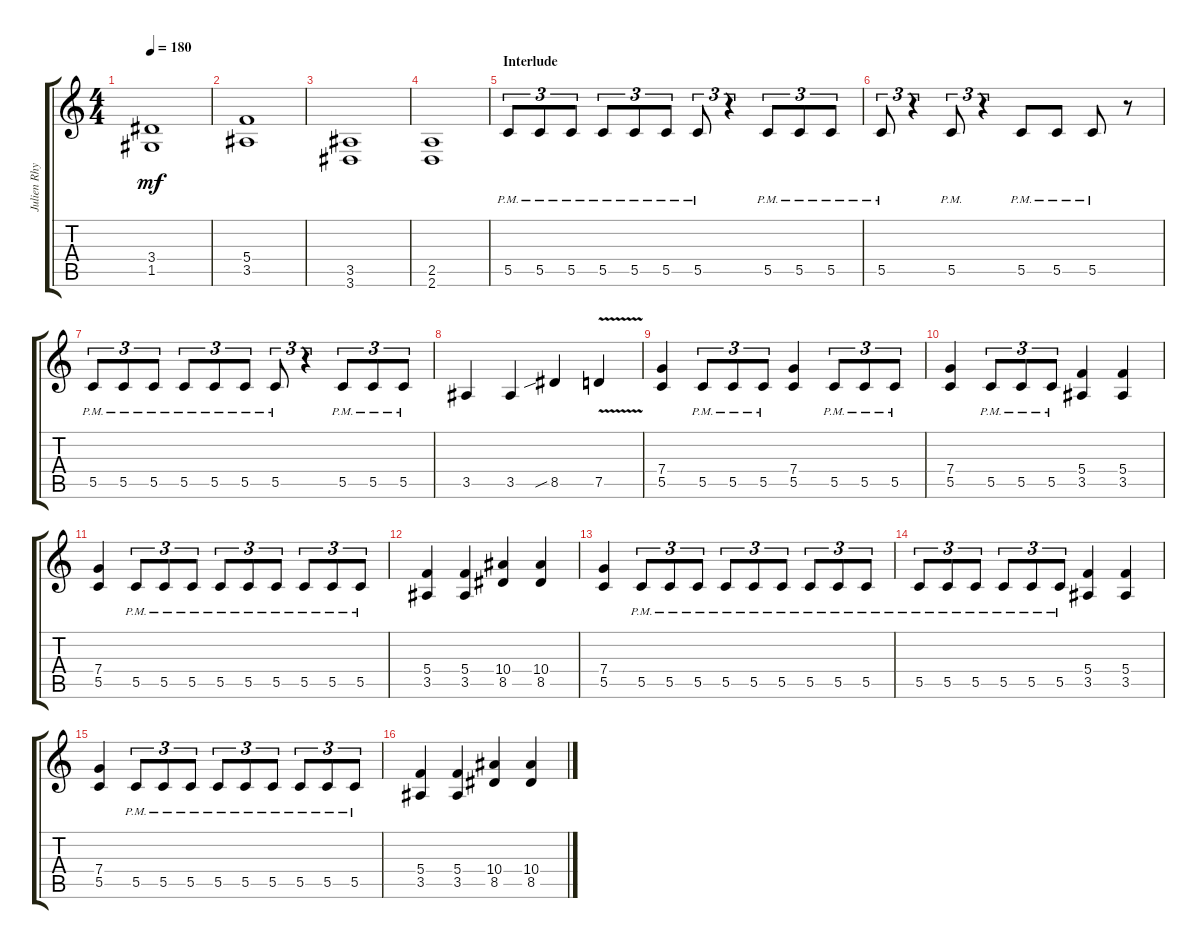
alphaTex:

\track ("Julien Rhythm" "Julien Rhy") {instrument distortionguitar}
\staff {score tabs}
\tuning (D4 A3 F3 C3 G2 C2) {hide}
\ts (4 4)
\tempo 180
\clef g2
\ks c
(3.4 1.5).1{dy mf} |
(5.4 3.5).1 |
(3.5 3.6).1 |
(2.5 2.6).1 |
\section ("" "Interlude")
5.5{pm}.8{tu (3 2)} 5.5{pm}.8{tu (3 2)} 5.5{pm}.8{tu (3 2)} 5.5{pm}.8{tu (3 2)} 5.5{pm}.8{tu (3 2)} 5.5{pm}.8{tu (3 2)} 5.5{pm}.8{tu (3 2)} r.4{tu (3 2)} 5.5{pm}.8{tu (3 2)} 5.5{pm}.8{tu (3 2)} 5.5{pm}.8{tu (3 2)} |
5.5{pm}.8{tu (3 2)} r.4{tu (3 2)} 5.5{pm}.8{tu (3 2)} r.4{tu (3 2)} 5.5{pm}.8 5.5{pm}.8 5.5{pm}.8 r.8 |
5.5{pm}.8{tu (3 2)} 5.5{pm}.8{tu (3 2)} 5.5{pm}.8{tu (3 2)} 5.5{pm}.8{tu (3 2)} 5.5{pm}.8{tu (3 2)} 5.5{pm}.8{tu (3 2)} 5.5{pm}.8{tu (3 2)} r.4{tu (3 2)} 5.5{pm}.8{tu (3 2)} 5.5{pm}.8{tu (3 2)} 5.5{pm}.8{tu (3 2)} |
3.5.4 3.5.4 8.5{sib}.4 7.5{v}.4 |
(7.4 5.5).4 5.5{pm}.8{tu (3 2)} 5.5{pm}.8{tu (3 2)} 5.5{pm}.8{tu (3 2)} (7.4 5.5).4 5.5{pm}.8{tu (3 2)} 5.5{pm}.8{tu (3 2)} 5.5{pm}.8{tu (3 2)} |
(7.4 5.5).4 5.5{pm}.8{tu (3 2)} 5.5{pm}.8{tu (3 2)} 5.5{pm}.8{tu (3 2)} (5.4 3.5).4 (5.4 3.5).4 |
(7.4 5.5).4 5.5{pm}.8{tu (3 2)} 5.5{pm}.8{tu (3 2)} 5.5{pm}.8{tu (3 2)} 5.5{pm}.8{tu (3 2)} 5.5{pm}.8{tu (3 2)} 5.5{pm}.8{tu (3 2)} 5.5{pm}.8{tu (3 2)} 5.5{pm}.8{tu (3 2)} 5.5{pm}.8{tu (3 2)} |
(5.4 3.5).4 (5.4 3.5).4 (10.4 8.5).4 (10.4 8.5).4 |
(7.4 5.5).4 5.5{pm}.8{tu (3 2)} 5.5{pm}.8{tu (3 2)} 5.5{pm}.8{tu (3 2)} 5.5{pm}.8{tu (3 2)} 5.5{pm}.8{tu (3 2)} 5.5{pm}.8{tu (3 2)} 5.5{pm}.8{tu (3 2)} 5.5{pm}.8{tu (3 2)} 5.5{pm}.8{tu (3 2)} |
5.5{pm}.8{tu (3 2)} 5.5{pm}.8{tu (3 2)} 5.5{pm}.8{tu (3 2)} 5.5{pm}.8{tu (3 2)} 5.5{pm}.8{tu (3 2)} 5.5{pm}.8{tu (3 2)} (5.4 3.5).4 (5.4 3.5).4 |
(7.4 5.5).4 5.5{pm}.8{tu (3 2)} 5.5{pm}.8{tu (3 2)} 5.5{pm}.8{tu (3 2)} 5.5{pm}.8{tu (3 2)} 5.5{pm}.8{tu (3 2)} 5.5{pm}.8{tu (3 2)} 5.5{pm}.8{tu (3 2)} 5.5{pm}.8{tu (3 2)} 5.5{pm}.8{tu (3 2)} |
(5.4 3.5).4 (5.4 3.5).4 (10.4 8.5).4 (10.4 8.5).4
